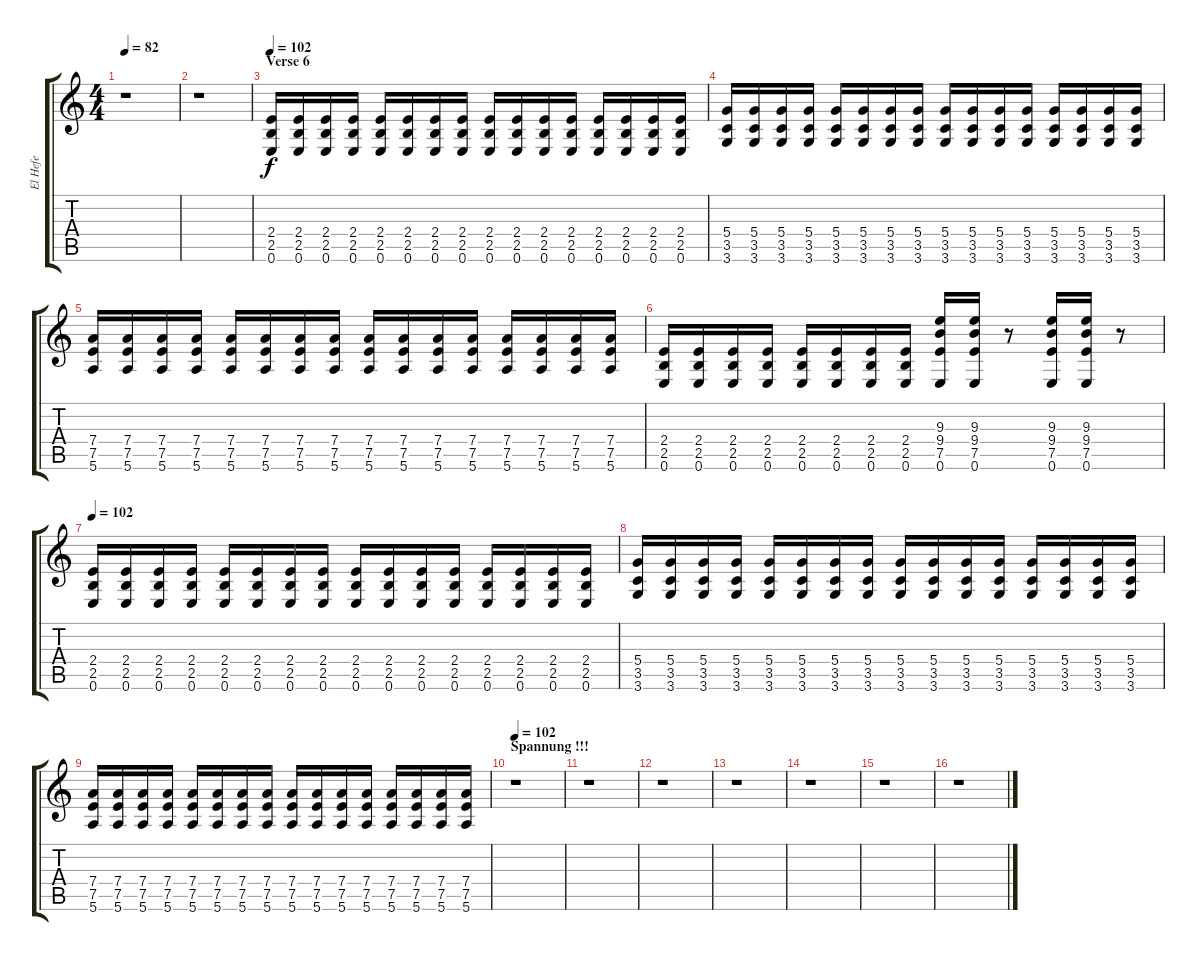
\track ("El Hefe" "El Hefe") {instrument overdrivenguitar}
\staff {score tabs}
\tuning (E4 B3 G3 D3 A2 E2) {hide}
\ts (4 4)
\tempo 82
\clef g2
\ks c
r.1{dy f} |
r.1 |
\section ("" "Verse 6")
\tempo 102
(2.4 2.5 0.6).16{volume 11 instrument electricguitarmuted} (2.4 2.5 0.6).16 (2.4 2.5 0.6).16 (2.4 2.5 0.6).16 (2.4 2.5 0.6).16 (2.4 2.5 0.6).16 (2.4 2.5 0.6).16 (2.4 2.5 0.6).16 (2.4 2.5 0.6).16 (2.4 2.5 0.6).16 (2.4 2.5 0.6).16 (2.4 2.5 0.6).16 (2.4 2.5 0.6).16 (2.4 2.5 0.6).16 (2.4 2.5 0.6).16 (2.4 2.5 0.6).16 |
(5.4 3.5 3.6).16 (5.4 3.5 3.6).16 (5.4 3.5 3.6).16 (5.4 3.5 3.6).16 (5.4 3.5 3.6).16 (5.4 3.5 3.6).16 (5.4 3.5 3.6).16 (5.4 3.5 3.6).16 (5.4 3.5 3.6).16 (5.4 3.5 3.6).16 (5.4 3.5 3.6).16 (5.4 3.5 3.6).16 (5.4 3.5 3.6).16 (5.4 3.5 3.6).16 (5.4 3.5 3.6).16 (5.4 3.5 3.6).16 |
(7.4 7.5 5.6).16 (7.4 7.5 5.6).16 (7.4 7.5 5.6).16 (7.4 7.5 5.6).16 (7.4 7.5 5.6).16 (7.4 7.5 5.6).16 (7.4 7.5 5.6).16 (7.4 7.5 5.6).16 (7.4 7.5 5.6).16 (7.4 7.5 5.6).16 (7.4 7.5 5.6).16 (7.4 7.5 5.6).16 (7.4 7.5 5.6).16 (7.4 7.5 5.6).16 (7.4 7.5 5.6).16 (7.4 7.5 5.6).16 |
(2.4 2.5 0.6).16 (2.4 2.5 0.6).16 (2.4 2.5 0.6).16 (2.4 2.5 0.6).16 (2.4 2.5 0.6).16 (2.4 2.5 0.6).16 (2.4 2.5 0.6).16 (2.4 2.5 0.6).16 (9.3 9.4 7.5 0.6).16{volume 14 balance 3 instrument overdrivenguitar} (9.3 9.4 7.5 0.6).16 r.8 (9.3 9.4 7.5 0.6).16 (9.3 9.4 7.5 0.6).16 r.8 |
\tempo 102
(2.4 2.5 0.6).16{volume 11 instrument electricguitarmuted} (2.4 2.5 0.6).16 (2.4 2.5 0.6).16 (2.4 2.5 0.6).16 (2.4 2.5 0.6).16 (2.4 2.5 0.6).16 (2.4 2.5 0.6).16 (2.4 2.5 0.6).16 (2.4 2.5 0.6).16 (2.4 2.5 0.6).16 (2.4 2.5 0.6).16 (2.4 2.5 0.6).16 (2.4 2.5 0.6).16 (2.4 2.5 0.6).16 (2.4 2.5 0.6).16 (2.4 2.5 0.6).16 |
(5.4 3.5 3.6).16 (5.4 3.5 3.6).16 (5.4 3.5 3.6).16 (5.4 3.5 3.6).16 (5.4 3.5 3.6).16 (5.4 3.5 3.6).16 (5.4 3.5 3.6).16 (5.4 3.5 3.6).16 (5.4 3.5 3.6).16 (5.4 3.5 3.6).16 (5.4 3.5 3.6).16 (5.4 3.5 3.6).16 (5.4 3.5 3.6).16 (5.4 3.5 3.6).16 (5.4 3.5 3.6).16 (5.4 3.5 3.6).16 |
(7.4 7.5 5.6).16{volume 14 instrument overdrivenguitar} (7.4 7.5 5.6).16 (7.4 7.5 5.6).16 (7.4 7.5 5.6).16 (7.4 7.5 5.6).16 (7.4 7.5 5.6).16 (7.4 7.5 5.6).16 (7.4 7.5 5.6).16 (7.4 7.5 5.6).16 (7.4 7.5 5.6).16 (7.4 7.5 5.6).16 (7.4 7.5 5.6).16 (7.4 7.5 5.6).16 (7.4 7.5 5.6).16 (7.4 7.5 5.6).16 (7.4 7.5 5.6).16 |
\section ("" "Spannung !!!")
\tempo 102
r.1 |
r.1 |
r.1 |
r.1 |
r.1 |
r.1 |
r.1
